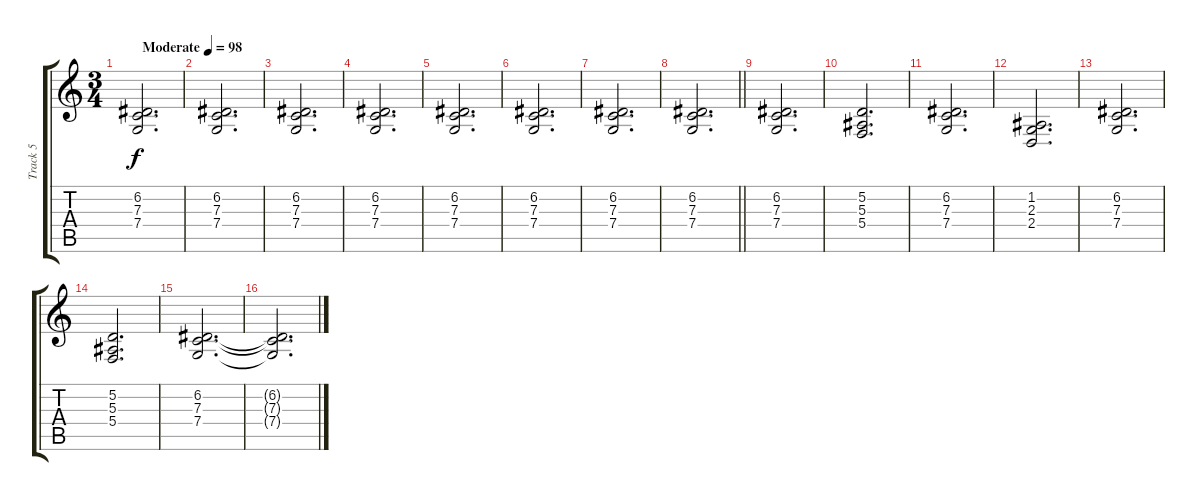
\track ("Track 5" "Track 5") {instrument choiraahs}
\staff {score tabs}
\tuning (D4 A3 F3 C3 G2 C2) {hide}
\ts (3 4)
\tempo (98 "Moderate")
\clef g2
\ks c
(6.2 7.3 7.4).2{d dy f instrument choiraahs} |
(6.2 7.3 7.4).2{d} |
(6.2 7.3 7.4).2{d} |
(6.2 7.3 7.4).2{d} |
(6.2 7.3 7.4).2{d} |
(6.2 7.3 7.4).2{d} |
(6.2 7.3 7.4).2{d} |
\barLineRight lightlight
(6.2 7.3 7.4).2{d} |
(6.2 7.3 7.4).2{d volume 8} |
(5.2 5.3 5.4).2{d} |
(6.2 7.3 7.4).2{d} |
(1.2 2.3 2.4).2{d} |
(6.2 7.3 7.4).2{d} |
(5.2 5.3 5.4).2{d} |
(6.2 7.3 7.4).2{d} |
(6.2{t} 7.3{t} 7.4{t}).2{d}
